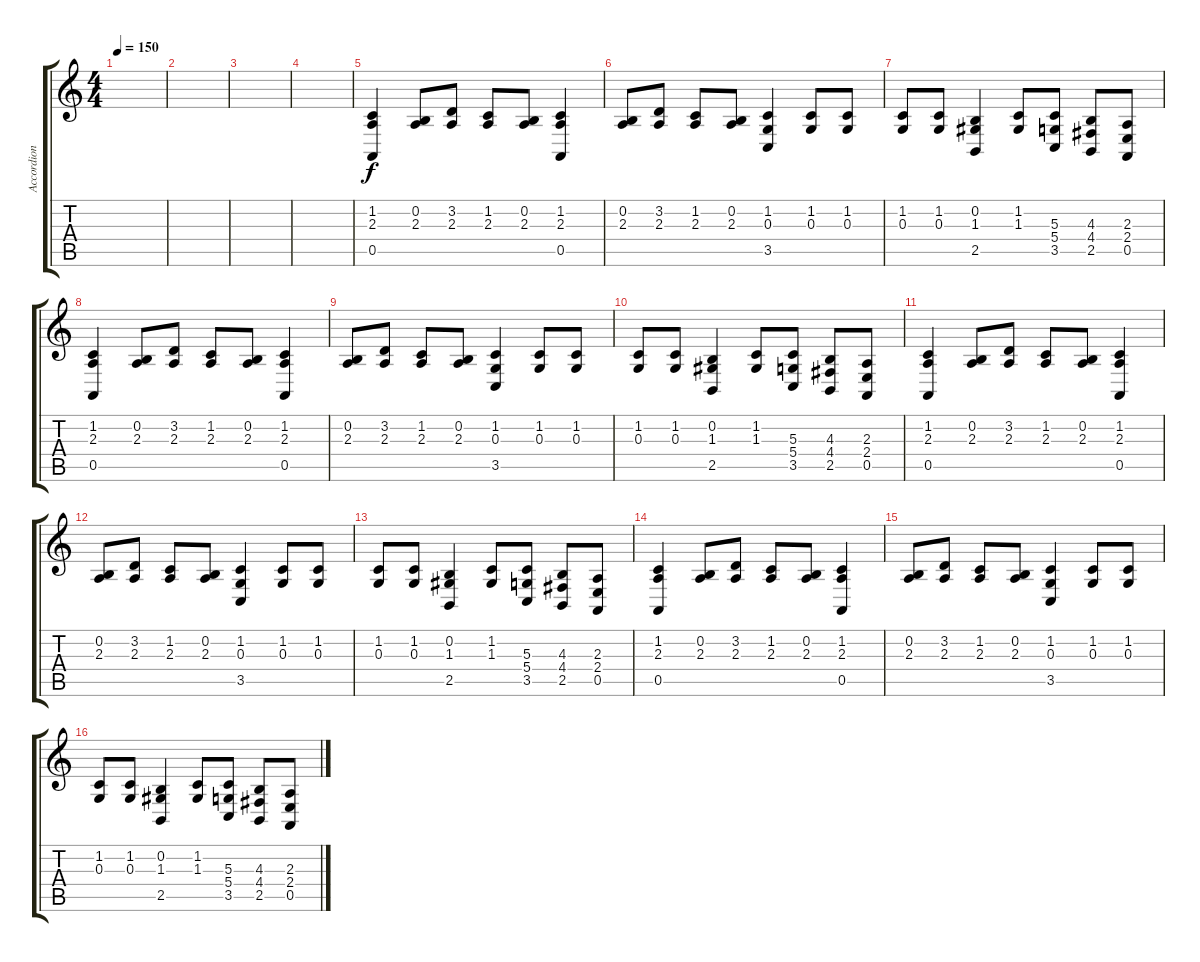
\track ("Accordion" "Accordion") {instrument tangoaccordion}
\staff {score tabs}
\tuning (E4 B3 G3 D3 A2 E2) {hide}
\ts (4 4)
\tempo 150
\clef g2
\ks c
|
|
|
|
(1.2 2.3 0.5).4 (0.2 2.3).8 (3.2 2.3).8 (1.2 2.3).8 (0.2 2.3).8 (1.2 2.3 0.5).4 |
(0.2 2.3).8 (3.2 2.3).8 (1.2 2.3).8 (0.2 2.3).8 (1.2 0.3 3.5).4 (1.2 0.3).8 (1.2 0.3).8 |
(1.2 0.3).8 (1.2 0.3).8 (0.2 1.3 2.5).4 (1.2 1.3).8 (5.3 5.4 3.5).8 (4.3 4.4 2.5).8 (2.3 2.4 0.5).8 |
(1.2 2.3 0.5).4 (0.2 2.3).8 (3.2 2.3).8 (1.2 2.3).8 (0.2 2.3).8 (1.2 2.3 0.5).4 |
(0.2 2.3).8 (3.2 2.3).8 (1.2 2.3).8 (0.2 2.3).8 (1.2 0.3 3.5).4 (1.2 0.3).8 (1.2 0.3).8 |
(1.2 0.3).8 (1.2 0.3).8 (0.2 1.3 2.5).4 (1.2 1.3).8 (5.3 5.4 3.5).8 (4.3 4.4 2.5).8 (2.3 2.4 0.5).8 |
(1.2 2.3 0.5).4 (0.2 2.3).8 (3.2 2.3).8 (1.2 2.3).8 (0.2 2.3).8 (1.2 2.3 0.5).4 |
(0.2 2.3).8 (3.2 2.3).8 (1.2 2.3).8 (0.2 2.3).8 (1.2 0.3 3.5).4 (1.2 0.3).8 (1.2 0.3).8 |
(1.2 0.3).8 (1.2 0.3).8 (0.2 1.3 2.5).4 (1.2 1.3).8 (5.3 5.4 3.5).8 (4.3 4.4 2.5).8 (2.3 2.4 0.5).8 |
(1.2 2.3 0.5).4 (0.2 2.3).8 (3.2 2.3).8 (1.2 2.3).8 (0.2 2.3).8 (1.2 2.3 0.5).4 |
(0.2 2.3).8 (3.2 2.3).8 (1.2 2.3).8 (0.2 2.3).8 (1.2 0.3 3.5).4 (1.2 0.3).8 (1.2 0.3).8 |
(1.2 0.3).8 (1.2 0.3).8 (0.2 1.3 2.5).4 (1.2 1.3).8 (5.3 5.4 3.5).8 (4.3 4.4 2.5).8 (2.3 2.4 0.5).8
